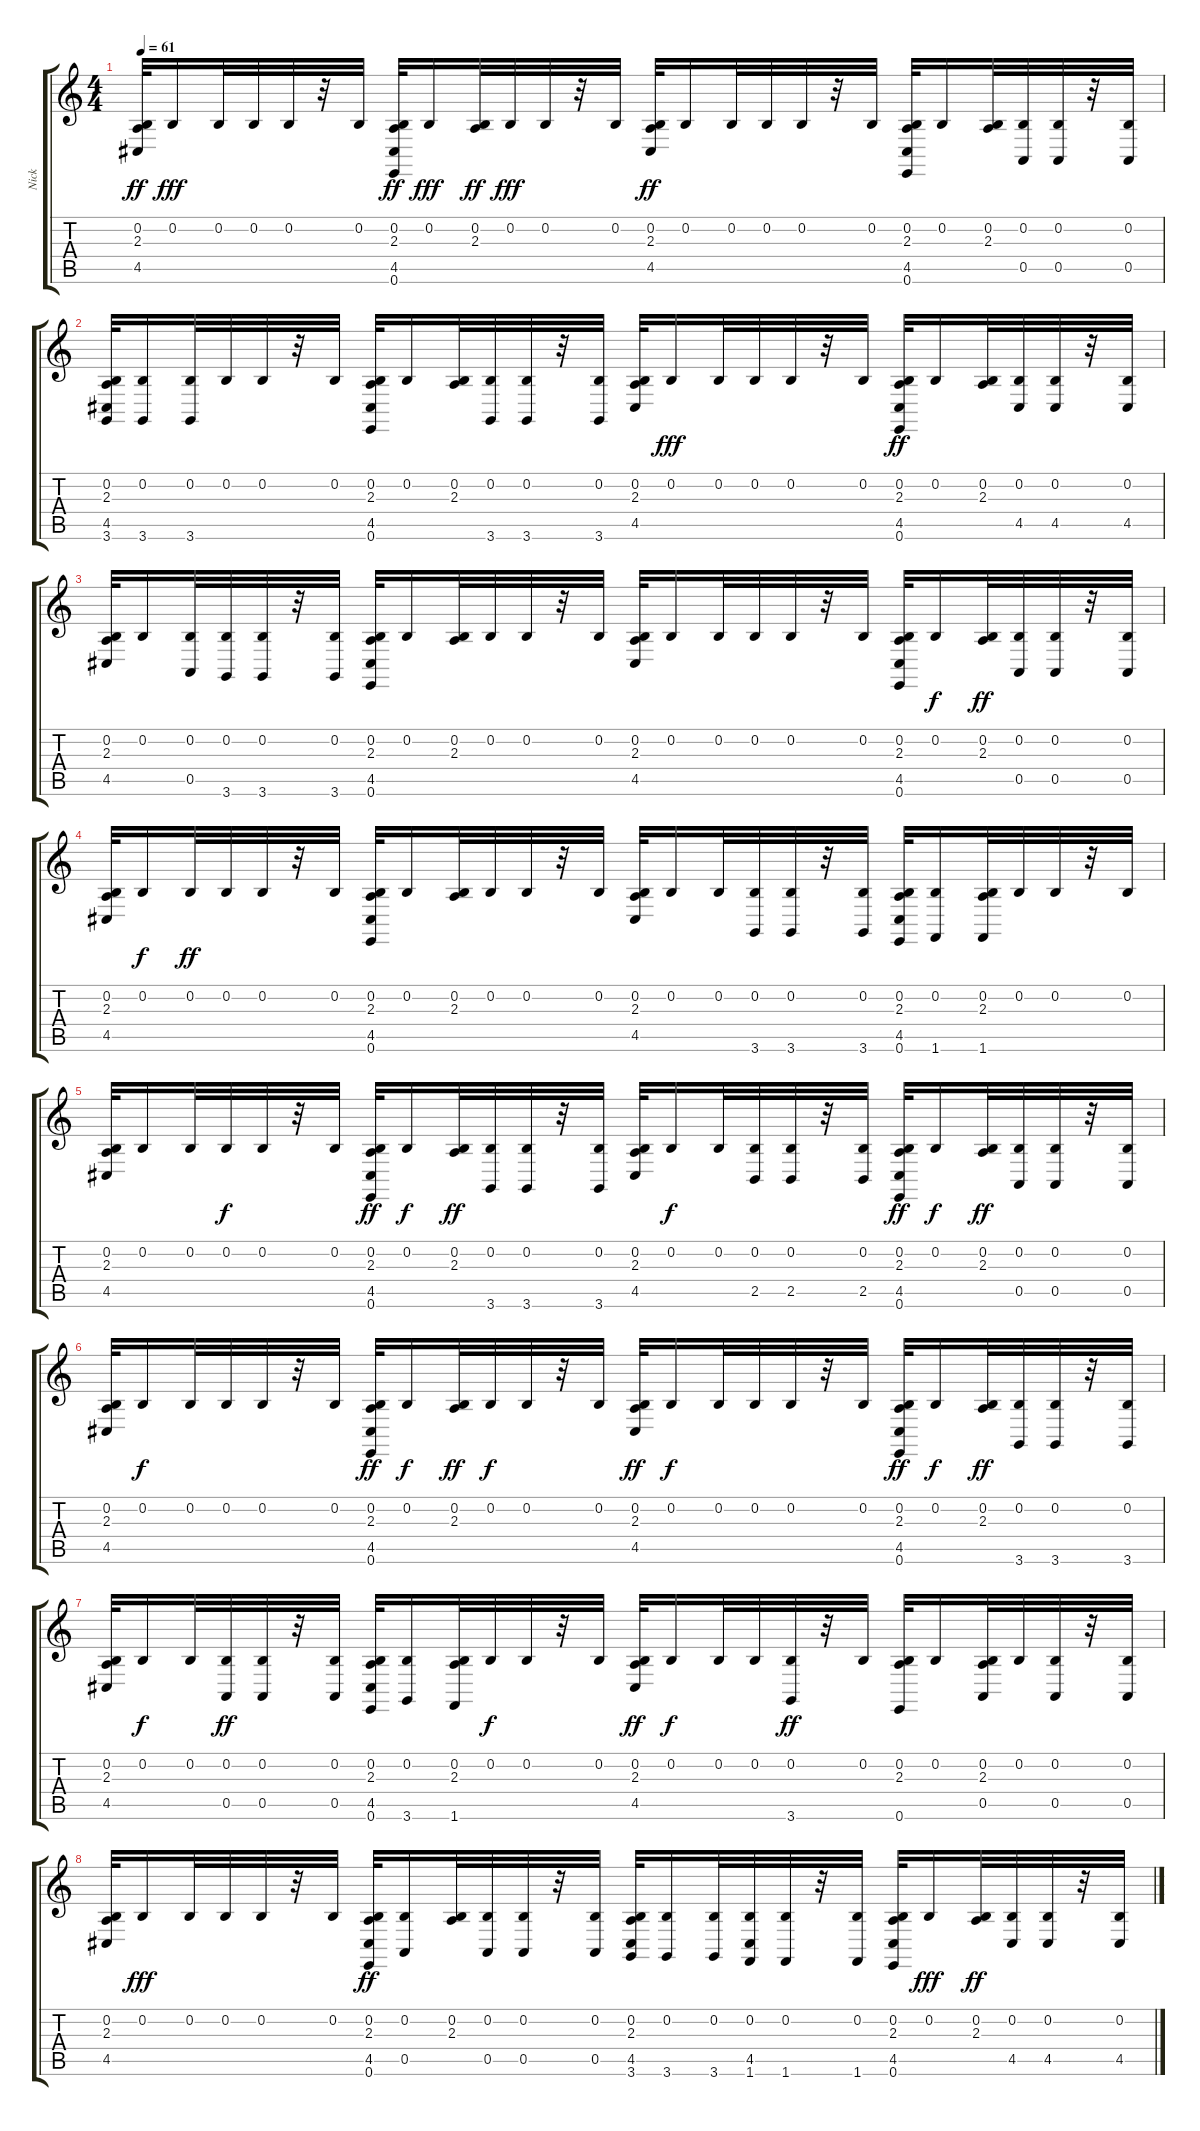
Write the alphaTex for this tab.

\track ("Nick" "Nick") {instrument acousticgrandpiano}
\staff {score tabs}
\tuning (E4 B3 G3 D3 A2 E2) {hide}
\ts (4 4)
\tempo 61
\clef g2
\ks c
(0.2 2.3 4.5).32{dy ff} 0.2.16{dy fff} 0.2.32 0.2.32 0.2.32 r.32 0.2.32 (0.2 2.3 4.5 0.6).32{dy ff} 0.2.16{dy fff} (0.2 2.3).32{dy ff} 0.2.32{dy fff} 0.2.32 r.32 0.2.32 (0.2 2.3 4.5).32{dy ff} 0.2.16 0.2.32 0.2.32 0.2.32 r.32 0.2.32 (0.2 2.3 4.5 0.6).32 0.2.16 (0.2 2.3).32 (0.2 0.5).32 (0.2 0.5).32 r.32 (0.2 0.5).32 |
(0.2 2.3 4.5 3.6).32 (0.2 3.6).16 (0.2 3.6).32 0.2.32 0.2.32 r.32 0.2.32 (0.2 2.3 4.5 0.6).32 0.2.16 (0.2 2.3).32 (0.2 3.6).32 (0.2 3.6).32 r.32 (0.2 3.6).32 (0.2 2.3 4.5).32 0.2.16{dy fff} 0.2.32 0.2.32 0.2.32 r.32 0.2.32 (0.2 2.3 4.5 0.6).32{dy ff} 0.2.16 (0.2 2.3).32 (0.2 4.5).32 (0.2 4.5).32 r.32 (0.2 4.5).32 |
(0.2 2.3 4.5).32 0.2.16 (0.2 0.5).32 (0.2 3.6).32 (0.2 3.6).32 r.32 (0.2 3.6).32 (0.2 2.3 4.5 0.6).32 0.2.16 (0.2 2.3).32 0.2.32 0.2.32 r.32 0.2.32 (0.2 2.3 4.5).32 0.2.16 0.2.32 0.2.32 0.2.32 r.32 0.2.32 (0.2 2.3 4.5 0.6).32 0.2.16{dy f} (0.2 2.3).32{dy ff} (0.2 0.5).32 (0.2 0.5).32 r.32 (0.2 0.5).32 |
(0.2 2.3 4.5).32 0.2.16{dy f} 0.2.32{dy ff} 0.2.32 0.2.32 r.32 0.2.32 (0.2 2.3 4.5 0.6).32 0.2.16 (0.2 2.3).32 0.2.32 0.2.32 r.32 0.2.32 (0.2 2.3 4.5).32 0.2.16 0.2.32 (0.2 3.6).32 (0.2 3.6).32 r.32 (0.2 3.6).32 (0.2 2.3 4.5 0.6).32 (0.2 1.6).16 (0.2 2.3 1.6).32 0.2.32 0.2.32 r.32 0.2.32 |
(0.2 2.3 4.5).32 0.2.16 0.2.32 0.2.32{dy f} 0.2.32 r.32 0.2.32 (0.2 2.3 4.5 0.6).32{dy ff} 0.2.16{dy f} (0.2 2.3).32{dy ff} (0.2 3.6).32 (0.2 3.6).32 r.32 (0.2 3.6).32 (0.2 2.3 4.5).32 0.2.16{dy f} 0.2.32 (0.2 2.5).32 (0.2 2.5).32 r.32 (0.2 2.5).32 (0.2 2.3 4.5 0.6).32{dy ff} 0.2.16{dy f} (0.2 2.3).32{dy ff} (0.2 0.5).32 (0.2 0.5).32 r.32 (0.2 0.5).32{volume 15} |
(0.2 2.3 4.5).32 0.2.16{dy f} 0.2.32 0.2.32 0.2.32 r.32 0.2.32 (0.2 2.3 4.5 0.6).32{dy ff} 0.2.16{dy f} (0.2 2.3).32{dy ff} 0.2.32{dy f} 0.2.32 r.32 0.2.32 (0.2 2.3 4.5).32{dy ff} 0.2.16{dy f} 0.2.32 0.2.32 0.2.32 r.32 0.2.32 (0.2 2.3 4.5 0.6).32{dy ff} 0.2.16{dy f} (0.2 2.3).32{dy ff} (0.2 3.6).32 (0.2 3.6).32 r.32 (0.2 3.6).32 |
(0.2 2.3 4.5).32 0.2.16{dy f} 0.2.32 (0.2 0.5).32{dy ff} (0.2 0.5).32 r.32 (0.2 0.5).32 (0.2 2.3 4.5 0.6).32 (0.2 3.6).16 (0.2 2.3 1.6).32 0.2.32{dy f} 0.2.32 r.32 0.2.32 (0.2 2.3 4.5).32{dy ff} 0.2.16{dy f} 0.2.32 0.2.32 (0.2 3.6).32{dy ff} r.32 0.2.32 (0.2 2.3 0.6).32 0.2.16 (0.2 2.3 0.5).32 0.2.32 (0.2 0.5).32 r.32 (0.2 0.5).32 |
(0.2 2.3 4.5).32 0.2.16{dy fff} 0.2.32 0.2.32 0.2.32 r.32 0.2.32 (0.2 2.3 4.5 0.6).32{dy ff} (0.2 0.5).16 (0.2 2.3).32 (0.2 0.5).32 (0.2 0.5).32 r.32 (0.2 0.5).32 (0.2 2.3 4.5 3.6).32 (0.2 3.6).16 (0.2 3.6).32 (0.2 4.5 1.6).32 (0.2 1.6).32 r.32 (0.2 1.6).32 (0.2 2.3 4.5 0.6).32 0.2.16{dy fff} (0.2 2.3).32{dy ff} (0.2 4.5).32 (0.2 4.5).32 r.32 (0.2 4.5).32
